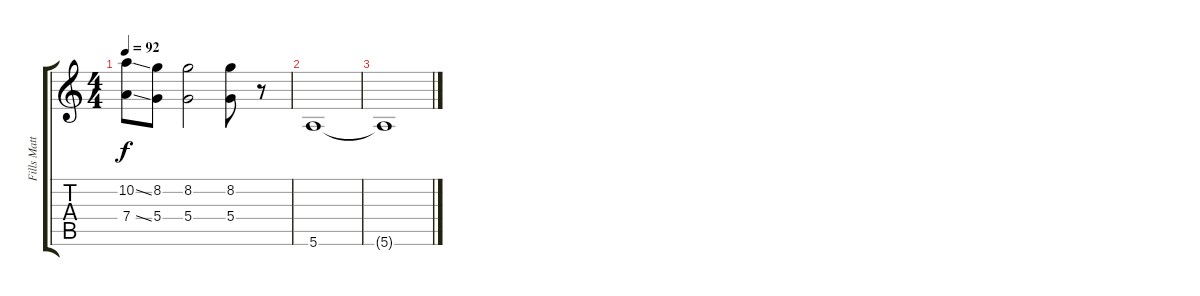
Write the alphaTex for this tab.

\track ("Fills Matthew" "Fills Matt") {instrument distortionguitar}
\staff {score tabs}
\tuning (E4 B3 G3 D3 A2 E2) {hide}
\ts (4 4)
\tempo 92
\clef g2
\ks c
(10.2{ss} 7.4{ss}).8{dy f} (8.2 5.4).8 (8.2 5.4).2 (8.2 5.4).8 r.8 |
5.6.1 |
5.6{t}.1
